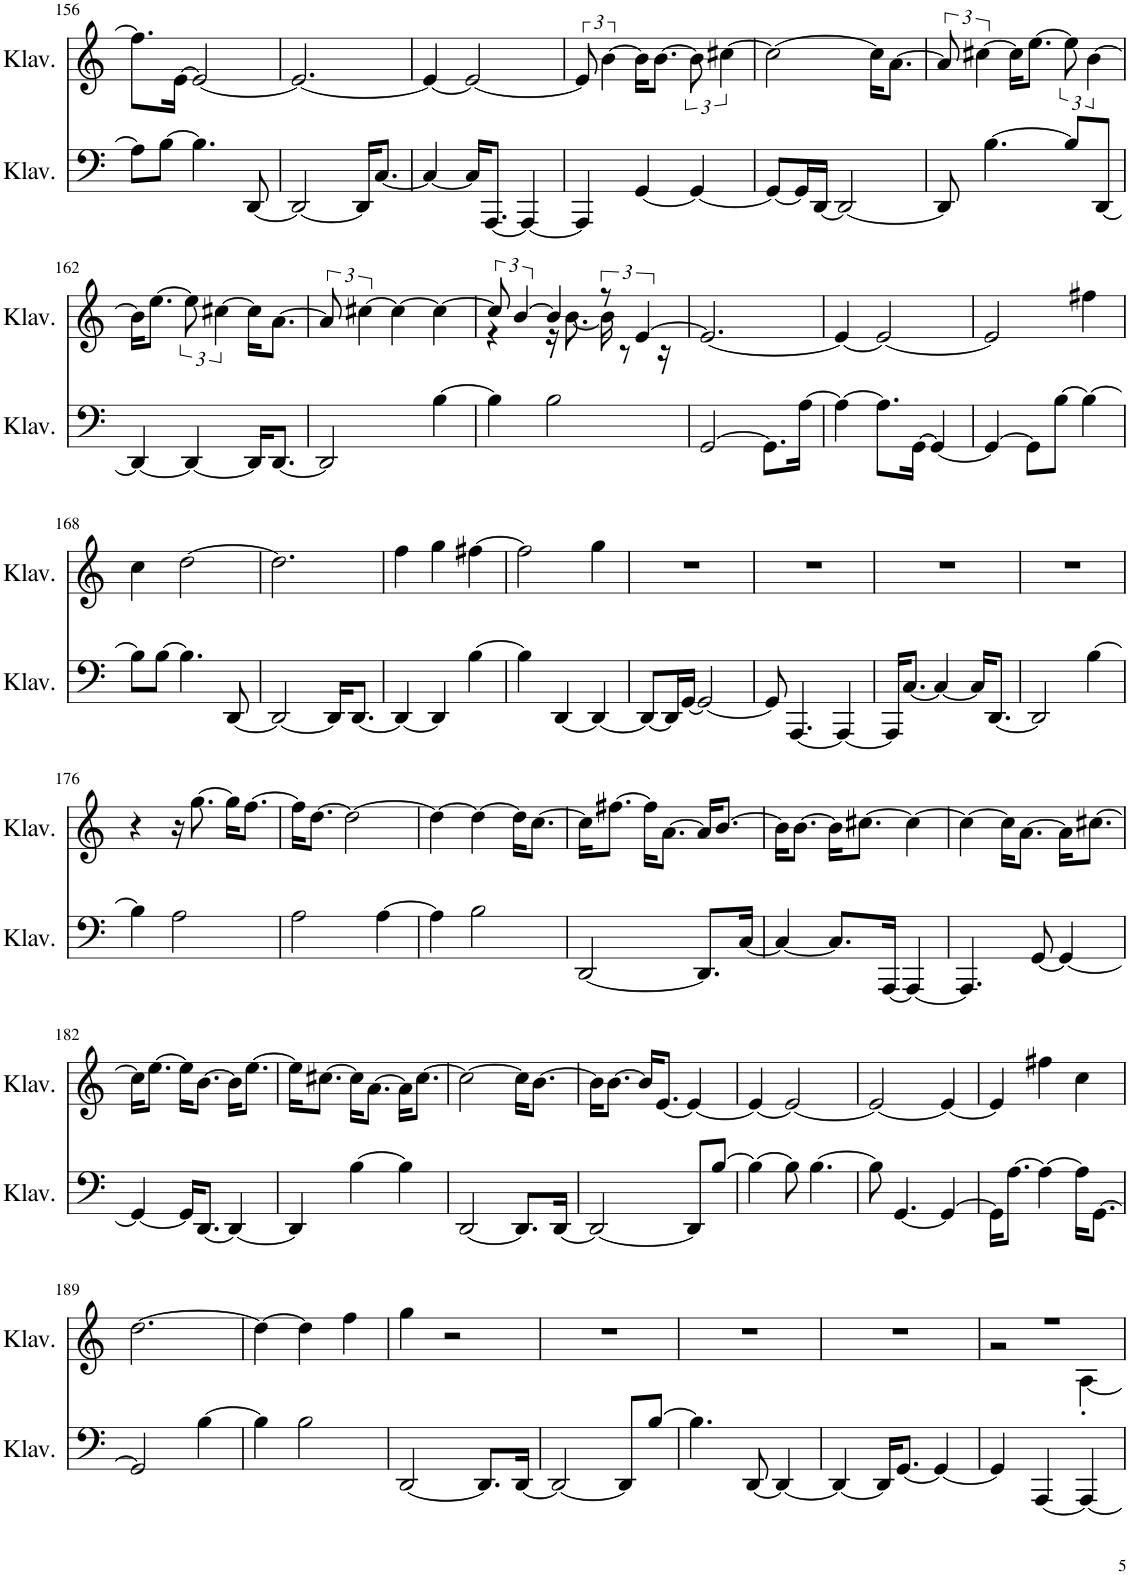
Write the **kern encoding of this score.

**kern	**kern
*part2	*part1
*staff2	*staff1
*I"Klavier	*I"Klavier
*I'Klav.	*I'Klav.
!!LO:PB:g=z
*clefF4	*clefG2
*k[]	*k[]
*M3/4	*M3/4
=156	=156
8A\L]	8.ff#\L]
[8B\J	.
.	[16e\Jk
4.B\]	2e/_
[8DD/	.
=157	=157
2DD/_	2.e/_
16DD/KL]	.
[8.C/J	.
=158	=158
4C/_	4e/_
16C/KL]	2e/_
[8.AAA/J	.
4AAA/_	.
=159	=159
4AAA/]	12e/]
.	[6b\
[4GG/	16b\KL]
.	[8.b\J
4GG/_	12b\]
.	[6cc#X\
=160	=160
8GG/L_	2cc#\_
16GG/L]	.
[16DD/JJ	.
2DD/_	.
.	16cc#\KL]
.	[8.a\J
=161	=161
8DD/]	12a/]
.	[6cc#X\
[4.B\	.
.	16cc#\KL]
.	[8.ee\J
8B/L]	12ee\]
.	[6b\
[8DD/J	.
!!LO:LB:g=z
=162	=162
4DD/_	16b\KL]
.	[8.ee\J
4DD/_	12ee\]
.	[6cc#X\
16DD/KL]	16cc#\KL]
[8.DD/J	[8.a\J
=163	=163
2DD/]	12a/]
.	[6cc#X\
.	4cc#\_
[4B\	4cc#\_
=164	=164
*	*^
4B\]	12cc#/]	4r
.	[6b/	.
2B\	4b/]	16r
.	.	[8.b\
.	12r	16b\]
.	.	8r
.	[6e/	.
.	.	16r
*	*v	*v
=165	=165
[2GG/	2.e/_
8.GG\L]	.
[16A\Jk	.
=166	=166
4A\_	4e/_
8.A\L]	2e/_
[16GG\Jk	.
4GG/_	.
=167	=167
4GG/_	2e/]
8GG\L]	.
[8B\J	.
4B\_	4ff#X\
!!LO:LB:g=z
=168	=168
8B\L]	4cc\
[8B\J	.
4.B\]	[2dd\
[8DD/	.
=169	=169
2DD/_	2.dd\]
16DD/KL]	.
[8.DD/J	.
=170	=170
4DD/_	4ff\
4DD/]	4gg\
[4B\	[4ff#X\
=171	=171
4B\]	2ff#\]
[4DD/	.
4DD/_	4gg\
=172	=172
8DD/L_	2.r
16DD/L]	.
[16GG/JJ	.
2GG/_	.
=173	=173
8GG/]	2.r
[4.AAA/	.
4AAA/_	.
=174	=174
16AAA/KL]	2.r
[8.C/J	.
4C/_	.
16C/KL]	.
[8.DD/J	.
=175	=175
2DD/]	2.r
[4B\	.
!!LO:LB:g=z
=176	=176
4B\]	4r
2A\	16r
.	[8.gg\
.	16gg\KL]
.	[8.ff\J
=177	=177
2A\	16ff\KL]
.	[8.dd\J
.	2dd\_
[4A\	.
=178	=178
4A\]	4dd\_
2B\	4dd\_
.	16dd\KL]
.	[8.cc\J
=179	=179
[2DD/	16cc\KL]
.	[8.ff#X\J
.	16ff#\KL]
.	[8.a\J
8.DD/L]	16a/KL]
.	[8.b/J
[16C/Jk	.
=180	=180
4C/_	16b\KL]
.	[8.b\J
8.C/L]	16b\KL]
.	[8.cc#X\J
[16AAA/Jk	.
4AAA/_	4cc#\_
=181	=181
4.AAA/]	4cc#\_
.	16cc#\KL]
.	[8.a\J
[8GG/	.
4GG/_	16a\KL]
.	[8.cc#X\J
!!LO:LB:g=z
=182	=182
4GG/_	16cc#\KL]
.	[8.ee\J
16GG/KL]	16ee\KL]
[8.DD/J	[8.b\J
4DD/_	16b\KL]
.	[8.ee\J
=183	=183
4DD/]	16ee\KL]
.	[8.cc#X\J
[4B\	16cc#\KL]
.	[8.a\J
4B\]	16a\KL]
.	[8.cc#\J
=184	=184
[2DD/	2cc#\_
8.DD/L]	16cc#\KL]
.	[8.b\J
[16DD/Jk	.
=185	=185
2DD/_	16b\KL]
.	[8.b\J
.	16b/KL]
.	[8.e/J
8DD/L]	4e/_
[8B/J	.
=186	=186
4B\_	4e/_
8B\]	2e/_
[4.B\	.
=187	=187
8B\]	2e/_
[4.GG/	.
4GG/_	4e/_
=188	=188
16GG\KL]	4e/]
[8.A\J	.
4A\_	4ff#X\
16A\KL]	4cc\
[8.GG\J	.
!!LO:LB:g=z
=189	=189
2GG/]	[2.dd\
[4B\	.
=190	=190
4B\]	4dd\_
2B\	4dd\]
.	4ff\
=191	=191
[2DD/	4gg\
.	2r
8.DD/L]	.
[16DD/Jk	.
=192	=192
2DD/_	2.r
8DD/L]	.
[8B/J	.
=193	=193
4.B\]	2.r
[8DD/	.
4DD/_	.
=194	=194
4DD/_	2.r
16DD/KL]	.
[8.GG/J	.
4GG/_	.
=195	=195
*	*^
4GG/]	2.r	2r
[4AAA/	.	.
4AAA/_	.	[4A'\
*	*v	*v
=	=
*-	*-
